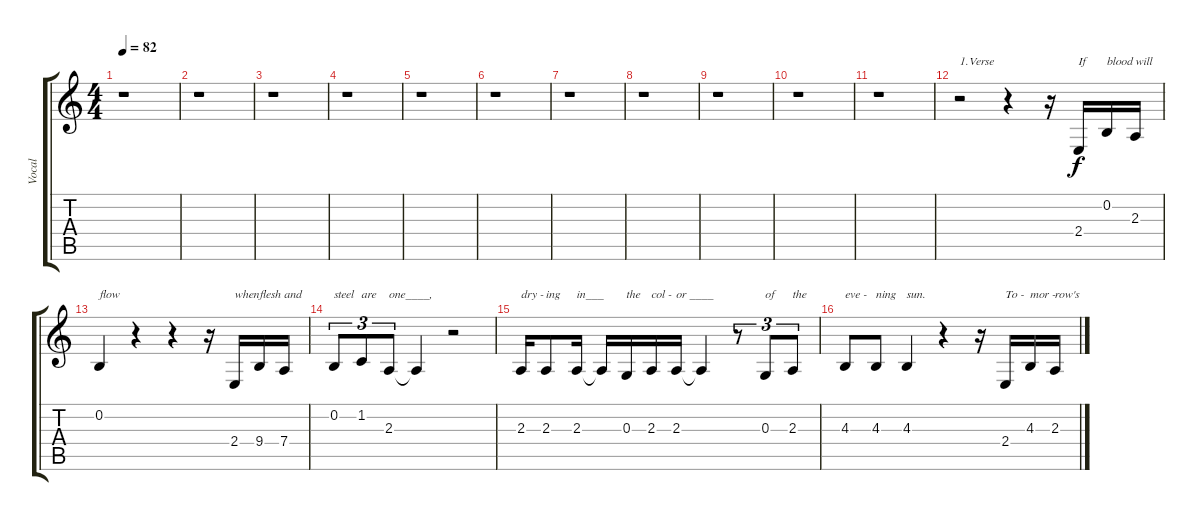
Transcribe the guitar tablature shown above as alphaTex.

\track ("Vocal" "Vocal") {instrument tuba}
\staff {score tabs}
\tuning (E4 B3 G3 D3 A2 E2) {hide}
\ts (4 4)
\tempo 82
\clef g2
\ks c
r.1{dy f instrument tuba} |
r.1 |
r.1 |
r.1 |
r.1 |
r.1 |
r.1 |
r.1 |
r.1 |
r.1 |
r.1 |
r.2{txt "1.Verse"} r.4 r.16 2.4.16{txt "If"} 0.2.16{txt "blood"} 2.3.16{txt "will"} |
0.2.4{txt "flow"} r.4 r.4 r.16 2.4.16{txt "when"} 9.4.16{txt "flesh"} 7.4.16{txt "and"} |
0.2.8{tu (3 2) txt "steel"} 1.2.8{tu (3 2) txt "are"} 2.3.8{tu (3 2) txt "one____,"} 2.3{t}.4 r.2 |
2.3.16{txt "dry -"} 2.3.8{txt "ing"} 2.3.16{txt "in___"} 2.3{t}.16 0.3.16{txt "the"} 2.3.16{txt "col -"} 2.3.16{txt "or ____"} 2.3{t}.4 r.8{tu (3 2)} 0.3.8{tu (3 2) txt "of"} 2.3.8{tu (3 2) txt "the"} |
4.3.8{txt "eve - "} 4.3.8{txt "ning"} 4.3.4{txt "sun."} r.4 r.16 2.4.16{txt "To -"} 4.3.16{txt "mor -"} 2.3.16{txt "row's"}
